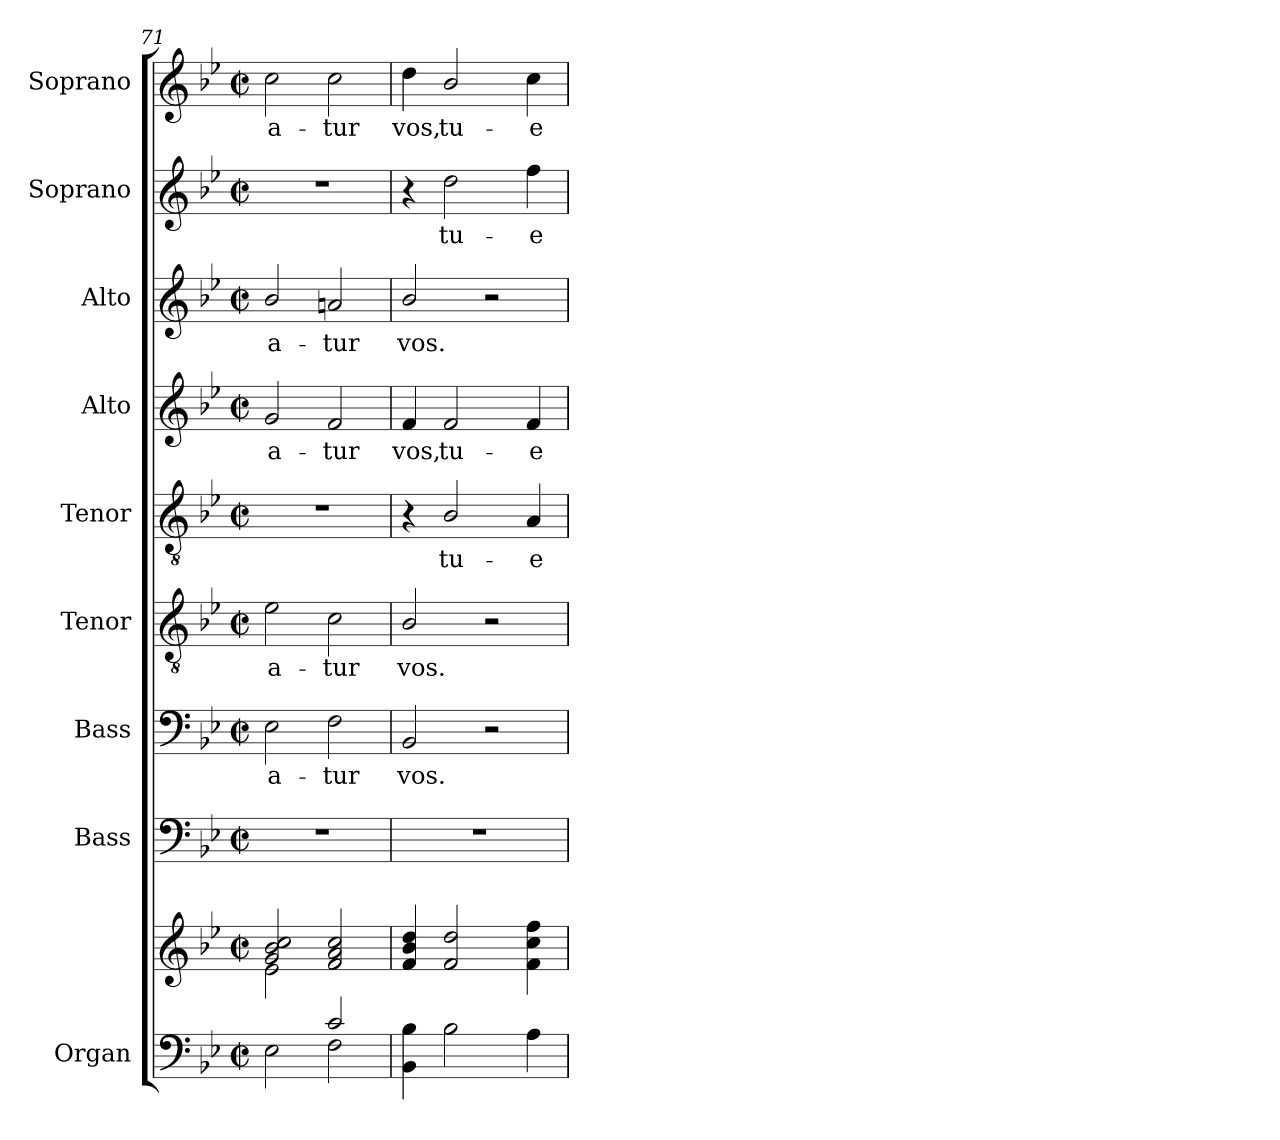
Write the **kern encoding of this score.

**kern	**kern	**kern	**kern	**text	**kern	**text	**kern	**text	**kern	**text	**kern	**text	**kern	**text	**kern	**text
*part9	*part9	*part8	*part7	*part7	*part6	*part6	*part5	*part5	*part4	*part4	*part3	*part3	*part2	*part2	*part1	*part1
*staff10	*staff9	*staff8	*staff7	*staff7	*staff6	*staff6	*staff5	*staff5	*staff4	*staff4	*staff3	*staff3	*staff2	*staff2	*staff1	*staff1
*I"Organ	*	*I"Bass	*I"Bass	*	*I"Tenor	*	*I"Tenor	*	*I"Alto	*	*I"Alto	*	*I"Soprano	*	*I"Soprano	*
*I'Organ.	*	*I'B.	*I'B.	*	*I'T.	*	*I'T.	*	*I'A.	*	*I'A.	*	*I'S.	*	*I'S.	*
*clefF4	*clefG2	*clefF4	*clefF4	*	*clefGv2	*	*clefGv2	*	*clefG2	*	*clefG2	*	*clefG2	*	*clefG2	*
*	*	*	*	*	*ITrd7c12	*	*ITrd7c12	*	*	*	*	*	*	*	*	*
*k[b-e-]	*k[b-e-]	*k[b-e-]	*k[b-e-]	*	*k[b-e-]	*	*k[b-e-]	*	*k[b-e-]	*	*k[b-e-]	*	*k[b-e-]	*	*k[b-e-]	*
*B-:	*B-:	*B-:	*B-:	*	*B-:	*	*B-:	*	*B-:	*	*B-:	*	*B-:	*	*B-:	*
*M2/2	*M2/2	*M2/2	*M2/2	*	*M2/2	*	*M2/2	*	*M2/2	*	*M2/2	*	*M2/2	*	*M2/2	*
*met(c|)	*met(c|)	*met(c|)	*met(c|)	*	*met(c|)	*	*met(c|)	*	*met(c|)	*	*met(c|)	*	*met(c|)	*	*met(c|)	*
=71	=71	=71	=71	=71	=71	=71	=71	=71	=71	=71	=71	=71	=71	=71	=71	=71
*^	*^	*	*	*	*	*	*	*	*	*	*	*	*	*	*	*
!	!	!	!	!	!	!LO:LY:b:color=#000000	!	!	!	!	!	!	!	!	!	!	!	!
!	!	!	!	!	!	!	!	!LO:LY:b:color=#000000	!	!	!	!	!	!	!	!	!	!
!	!	!	!	!	!	!	!	!	!	!	!	!LO:LY:b:color=#000000	!	!	!	!	!	!
!	!	!	!	!	!	!	!	!	!	!	!	!	!	!LO:LY:b:color=#000000	!	!	!	!
!	!	!	!	!	!	!	!	!	!	!	!	!	!	!	!	!	!	!LO:LY:b:color=#000000
2ryy	2E-i\	2gi/ 2b-i 2cci	2e-i\	1r	2E-i\	-a-	2E-i\	-a-	1r	.	2gi/	-a-	2b-i/	-a-	1r	.	2cci\	-a-
!	!	!	!	!	!	!LO:LY:b:color=#000000	!	!	!	!	!	!	!	!	!	!	!	!
!	!	!	!	!	!	!	!	!LO:LY:b:color=#000000	!	!	!	!	!	!	!	!	!	!
!	!	!	!	!	!	!	!	!	!	!	!	!LO:LY:b:color=#000000	!	!	!	!	!	!
!	!	!	!	!	!	!	!	!	!	!	!	!	!	!LO:LY:b:color=#000000	!	!	!	!
!	!	!	!	!	!	!	!	!	!	!	!	!	!	!	!	!	!	!LO:LY:b:color=#000000
2ci/	2Fi\	2fi/ 2ai 2cci	2ryy	.	2Fi\	-tur	2Ci\	-tur	.	.	2fi/	-tur	2ani/	-tur	.	.	2cci\	-tur
*v	*v	*	*	*	*	*	*	*	*	*	*	*	*	*	*	*	*	*
*	*v	*v	*	*	*	*	*	*	*	*	*	*	*	*	*	*	*
=72	=72	=72	=72	=72	=72	=72	=72	=72	=72	=72	=72	=72	=72	=72	=72	=72
*^	*^	*	*	*	*	*	*	*	*	*	*	*	*	*	*	*
!	!	!	!	!	!	!LO:LY:b:color=#000000	!	!	!	!	!	!	!	!	!	!	!	!
*v	*v	*	*	*	*	*	*	*	*	*	*	*	*	*	*	*	*	*
*	*v	*v	*	*	*	*	*	*	*	*	*	*	*	*	*	*	*
*^	*^	*	*	*	*	*	*	*	*	*	*	*	*	*	*	*
!	!	!	!	!	!	!	!	!LO:LY:b:color=#000000	!	!	!	!	!	!	!	!	!	!
*v	*v	*	*	*	*	*	*	*	*	*	*	*	*	*	*	*	*	*
*	*v	*v	*	*	*	*	*	*	*	*	*	*	*	*	*	*	*
*^	*^	*	*	*	*	*	*	*	*	*	*	*	*	*	*	*
!	!	!	!	!	!	!	!	!	!	!	!	!LO:LY:b:color=#000000	!	!	!	!	!	!
*v	*v	*	*	*	*	*	*	*	*	*	*	*	*	*	*	*	*	*
*	*v	*v	*	*	*	*	*	*	*	*	*	*	*	*	*	*	*
*^	*^	*	*	*	*	*	*	*	*	*	*	*	*	*	*	*
!	!	!	!	!	!	!	!	!	!	!	!	!	!	!LO:LY:b:color=#000000	!	!	!	!
*v	*v	*	*	*	*	*	*	*	*	*	*	*	*	*	*	*	*	*
*	*v	*v	*	*	*	*	*	*	*	*	*	*	*	*	*	*	*
*^	*^	*	*	*	*	*	*	*	*	*	*	*	*	*	*	*
!	!	!	!	!	!	!	!	!	!	!	!	!	!	!	!	!	!	!LO:LY:b:color=#000000
*v	*v	*	*	*	*	*	*	*	*	*	*	*	*	*	*	*	*	*
*	*v	*v	*	*	*	*	*	*	*	*	*	*	*	*	*	*	*
4BB-i\ 4B-i	4fi/ 4b-i 4ddi	1r	2BB-i/	vos.	2BB-i/	vos.	4r	.	4fi/	vos,	2b-i/	vos.	4r	.	4ddi\	vos,
!	!	!	!	!	!	!	!	!LO:LY:b:color=#000000	!	!	!	!	!	!	!	!
!	!	!	!	!	!	!	!	!	!	!LO:LY:b:color=#000000	!	!	!	!	!	!
!	!	!	!	!	!	!	!	!	!	!	!	!	!	!LO:LY:b:color=#000000	!	!
!	!	!	!	!	!	!	!	!	!	!	!	!	!	!	!	!LO:LY:b:color=#000000
2B-i\	2fi/ 2ddi	.	.	.	.	.	2BB-i/	tu-	2fi/	tu-	.	.	2ddi\	tu-	2b-i/	tu-
.	.	.	2r	.	2r	.	.	.	.	.	2r	.	.	.	.	.
!	!	!	!	!	!	!	!	!LO:LY:b:color=#000000	!	!	!	!	!	!	!	!
!	!	!	!	!	!	!	!	!	!	!LO:LY:b:color=#000000	!	!	!	!	!	!
!	!	!	!	!	!	!	!	!	!	!	!	!	!	!LO:LY:b:color=#000000	!	!
!	!	!	!	!	!	!	!	!	!	!	!	!	!	!	!	!LO:LY:b:color=#000000
4Ai\	4fi\ 4cci 4ffi	.	.	.	.	.	4AAi/	-e-	4fi/	-e-	.	.	4ffi\	-e-	4cci\	-e-
=	=	=	=	=	=	=	=	=	=	=	=	=	=	=	=	=
*-	*-	*-	*-	*-	*-	*-	*-	*-	*-	*-	*-	*-	*-	*-	*-	*-
